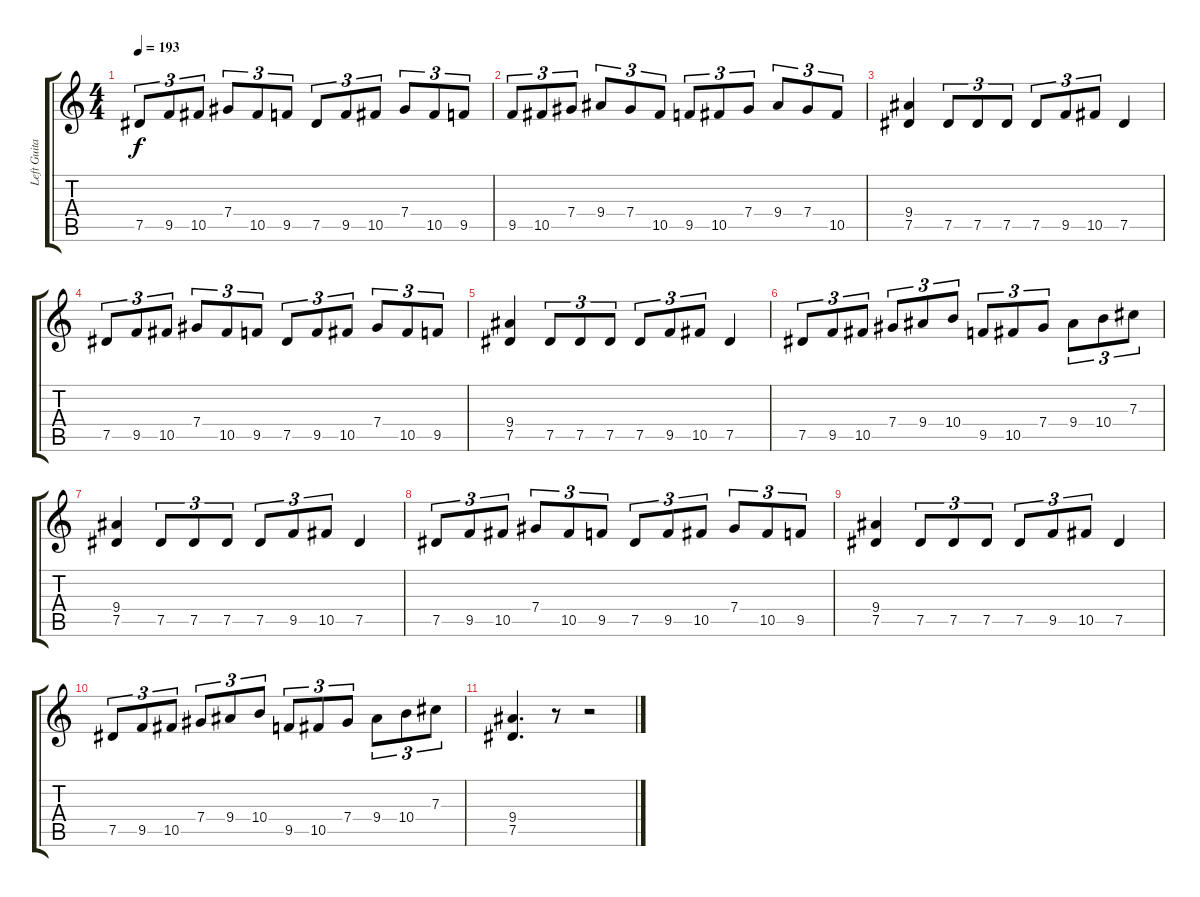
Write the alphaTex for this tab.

\track ("Left Guitar" "Left Guita") {instrument distortionguitar}
\staff {score tabs}
\tuning (Eb4 Bb3 Gb3 Db3 Ab2 Eb2) {hide}
\ts (4 4)
\tempo 193
\clef g2
\ks c
7.5.8{tu (3 2) dy f} 9.5.8{tu (3 2)} 10.5.8{tu (3 2)} 7.4.8{tu (3 2)} 10.5.8{tu (3 2)} 9.5.8{tu (3 2)} 7.5.8{tu (3 2)} 9.5.8{tu (3 2)} 10.5.8{tu (3 2)} 7.4.8{tu (3 2)} 10.5.8{tu (3 2)} 9.5.8{tu (3 2)} |
9.5.8{tu (3 2)} 10.5.8{tu (3 2)} 7.4.8{tu (3 2)} 9.4.8{tu (3 2)} 7.4.8{tu (3 2)} 10.5.8{tu (3 2)} 9.5.8{tu (3 2)} 10.5.8{tu (3 2)} 7.4.8{tu (3 2)} 9.4.8{tu (3 2)} 7.4.8{tu (3 2)} 10.5.8{tu (3 2)} |
(9.4 7.5).4 7.5.8{tu (3 2)} 7.5.8{tu (3 2)} 7.5.8{tu (3 2)} 7.5.8{tu (3 2)} 9.5.8{tu (3 2)} 10.5.8{tu (3 2)} 7.5.4 |
7.5.8{tu (3 2)} 9.5.8{tu (3 2)} 10.5.8{tu (3 2)} 7.4.8{tu (3 2)} 10.5.8{tu (3 2)} 9.5.8{tu (3 2)} 7.5.8{tu (3 2)} 9.5.8{tu (3 2)} 10.5.8{tu (3 2)} 7.4.8{tu (3 2)} 10.5.8{tu (3 2)} 9.5.8{tu (3 2)} |
(9.4 7.5).4 7.5.8{tu (3 2)} 7.5.8{tu (3 2)} 7.5.8{tu (3 2)} 7.5.8{tu (3 2)} 9.5.8{tu (3 2)} 10.5.8{tu (3 2)} 7.5.4 |
7.5.8{tu (3 2)} 9.5.8{tu (3 2)} 10.5.8{tu (3 2)} 7.4.8{tu (3 2)} 9.4.8{tu (3 2)} 10.4.8{tu (3 2)} 9.5.8{tu (3 2)} 10.5.8{tu (3 2)} 7.4.8{tu (3 2)} 9.4.8{tu (3 2)} 10.4.8{tu (3 2)} 7.3.8{tu (3 2)} |
(9.4 7.5).4 7.5.8{tu (3 2)} 7.5.8{tu (3 2)} 7.5.8{tu (3 2)} 7.5.8{tu (3 2)} 9.5.8{tu (3 2)} 10.5.8{tu (3 2)} 7.5.4 |
7.5.8{tu (3 2)} 9.5.8{tu (3 2)} 10.5.8{tu (3 2)} 7.4.8{tu (3 2)} 10.5.8{tu (3 2)} 9.5.8{tu (3 2)} 7.5.8{tu (3 2)} 9.5.8{tu (3 2)} 10.5.8{tu (3 2)} 7.4.8{tu (3 2)} 10.5.8{tu (3 2)} 9.5.8{tu (3 2)} |
(9.4 7.5).4 7.5.8{tu (3 2)} 7.5.8{tu (3 2)} 7.5.8{tu (3 2)} 7.5.8{tu (3 2)} 9.5.8{tu (3 2)} 10.5.8{tu (3 2)} 7.5.4 |
7.5.8{tu (3 2)} 9.5.8{tu (3 2)} 10.5.8{tu (3 2)} 7.4.8{tu (3 2)} 9.4.8{tu (3 2)} 10.4.8{tu (3 2)} 9.5.8{tu (3 2)} 10.5.8{tu (3 2)} 7.4.8{tu (3 2)} 9.4.8{tu (3 2)} 10.4.8{tu (3 2)} 7.3.8{tu (3 2)} |
(9.4 7.5).4{d} r.8 r.2
